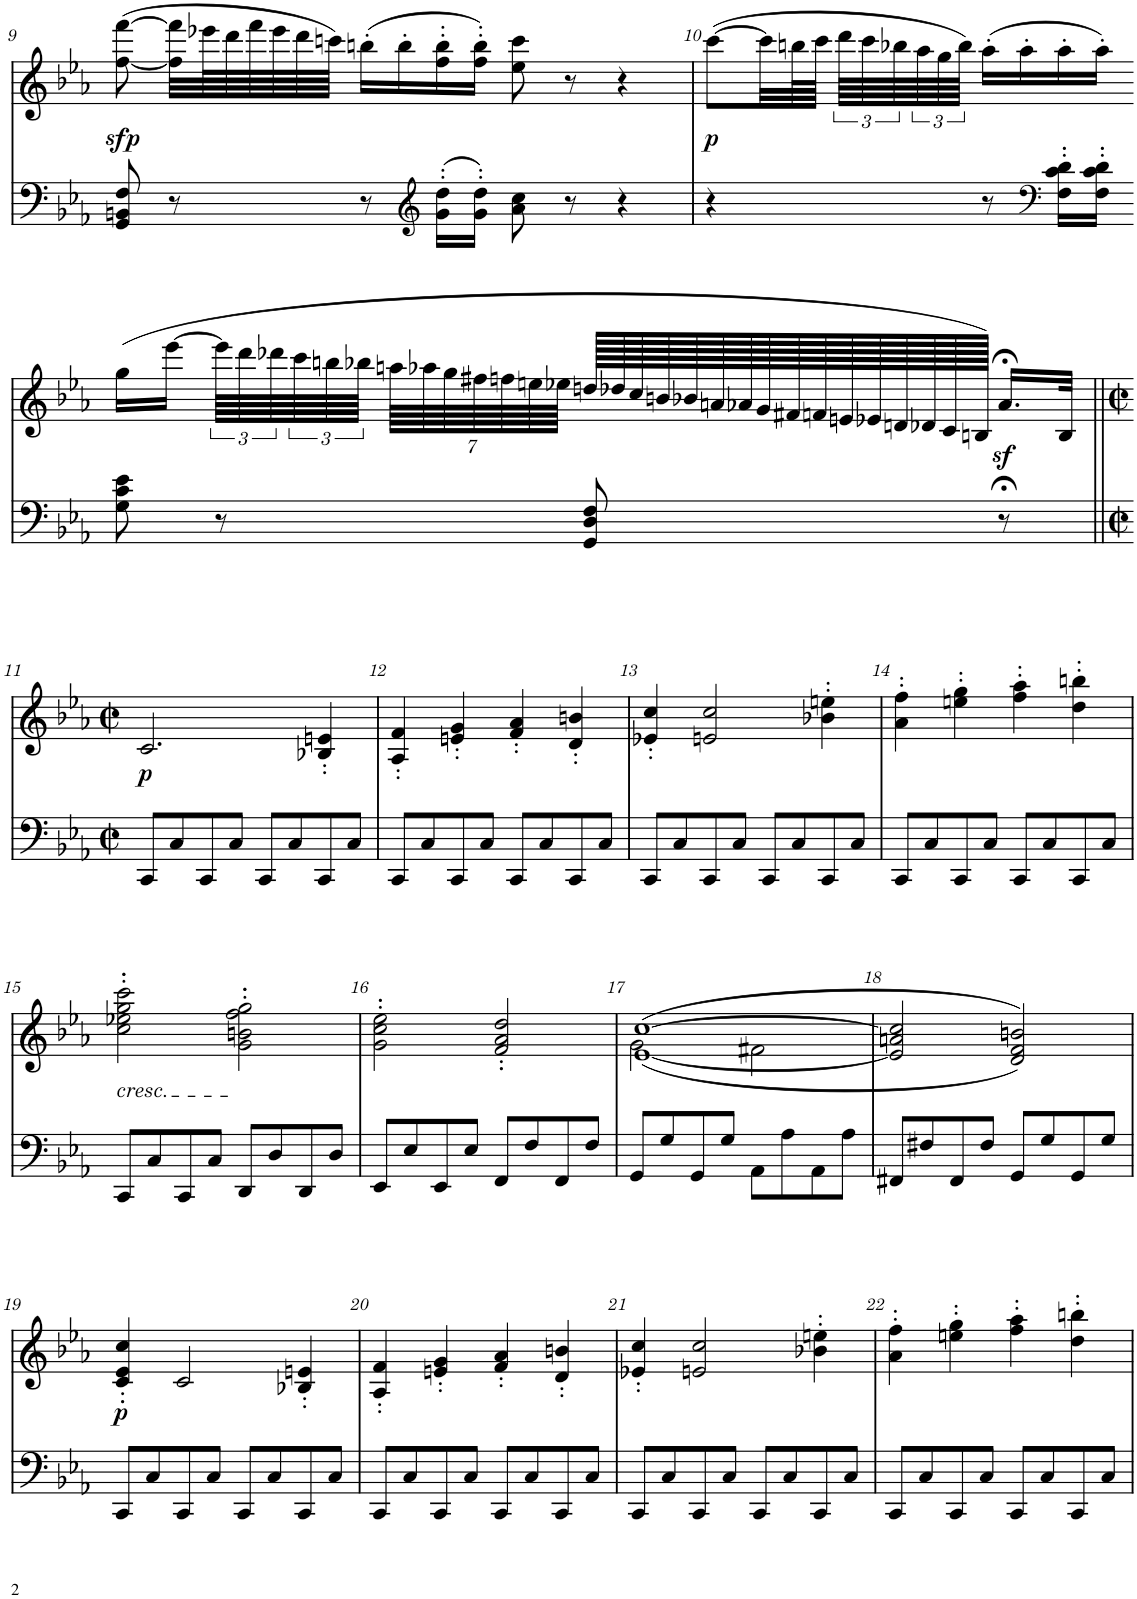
**kern	**kern	**text	**dynam
*part2	*part1	*part1	*part1
*staff2	*staff1	*staff1	*staff1
*I"piano	*I"piano	*	*
*I'Pno	*I'Pno	*	*
!!LO:PB:g=z
*clefF4	*clefG2	*	*
*k[b-e-a-]	*k[b-e-a-]	*	*
*c:	*c:	*	*
*M4/4	*M4/4	*	*
*met(c)	*met(c)	*	*
=9	=9	=9	=9
!	!	!	!LO:DY:b
8GG/ 8BBn/ 8F/	([8ff\ [8fff\	.	sfp
8r	32ff\] 32fff\]LLL	.	.
.	64eee-X\L	.	.
.	64ddd\	.	.
.	64fff\	.	.
.	64eee-\	.	.
.	64ddd\	.	.
.	64cccn\JJJJ)	.	.
8r	(16bbn'\LL	.	.
.	16bb'\	.	.
*clefG2	*	*	*
(16g\' 16dd\'LL	16ff\' 16bb\'	.	.
16g\' 16dd\'JJ)	16ff\' 16bb\'JJ)	.	.
8a-\ 8cc\	8ee-\ 8ccc\	.	.
8r	8r	.	.
4r	4r	.	.
=10	=10	=10	=10
!	!	!LO:LY:b	!LO:DY:b
4r	([8ccc\L	p	p
.	32ccc\LL]	.	.
.	64bbn\L	.	.
.	64ccc\JJJJ	.	.
.	96ddd\LLLL	.	.
.	96ccc\	.	.
.	96bb-X\	.	.
.	96aa-\	.	.
.	96gg\	.	.
.	96bb-\JJJJ)	.	.
8r	(16aa-'\LL	.	.
.	16aa-'\	.	.
*clefF4	*	*	*
16F\' 16c\' 16d\'LL	16aa-'\	.	.
16F\' 16c\' 16d\'JJ	16aa-'\JJ)	.	.
!!LO:LB:g=z
=10X1-	=10X1-	=10X1-	=10X1-
8G\ 8c\ 8e-\	(16gg\LL	.	.
.	[16eee-\JJ	.	.
8r	96eee-\LLLL]	.	.
.	96ddd\	.	.
.	96ddd-X\	.	.
.	96ccc\	.	.
.	96bbn\	.	.
.	96bb-X\JJJJ	.	.
*	*Xbrackettup	*	*
.	112aan\LLLL	.	.
.	112aa-X\	.	.
.	112gg\	.	.
.	112ff#X\	.	.
.	112ffn\	.	.
.	112een\	.	.
.	112ee-X\JJJJ	.	.
8GG/ 8D/ 8F/	128ddn/LLLLL	.	.
.	128dd-X/	.	.
.	128cc/	.	.
.	128bn/	.	.
.	128b-X/	.	.
.	128an/	.	.
.	128a-X/	.	.
.	128g/	.	.
.	128f#X/	.	.
.	128fn/	.	.
.	128en/	.	.
.	128e-X/	.	.
.	128dn/	.	.
.	128d-X/	.	.
.	128c/	.	.
.	128Bn/JJJJJ)	.	.
8r;<	16.a-z<;</LL	.	.
.	32B/JJk	.	.
!!LO:LB:g=z
=11||	=11||	=11||	=11||
*M2/2	*M2/2	*	*
*met(c|)	*met(c|)	*	*
!	!	!LO:LY:b	!LO:DY:b
8CC/L	2.c/	p	p
8C/	.	.	.
8CC/	.	.	.
8C/J	.	.	.
8CC/L	.	.	.
8C/	.	.	.
8CC/	4B-X/' 4en/'	.	.
8C/J	.	.	.
=12	=12	=12	=12
8CC/L	4A-/' 4f/'	.	.
8C/	.	.	.
8CC/	4en/' 4g/'	.	.
8C/J	.	.	.
8CC/L	4f/' 4a-/'	.	.
8C/	.	.	.
8CC/	4d/' 4bn/'	.	.
8C/J	.	.	.
=13	=13	=13	=13
8CC/L	4e-X/' 4cc/'	.	.
8C/	.	.	.
8CC/	2en/ 2cc/	.	.
8C/J	.	.	.
8CC/L	.	.	.
8C/	.	.	.
8CC/	4b-X\' 4een\'	.	.
8C/J	.	.	.
=14	=14	=14	=14
8CC/L	4a-\' 4ff\'	.	.
8C/	.	.	.
8CC/	4een\' 4gg\'	.	.
8C/J	.	.	.
8CC/L	4ff\' 4aa-\'	.	.
8C/	.	.	.
8CC/	4dd\' 4bbn\'	.	.
8C/J	.	.	.
!!LO:LB:g=z
=15	=15	=15	=15
!	!LO:TX:b:i:t=cresc.	!	!
!	!	!LO:LY:b	!
8CC/L	2cc\' 2ee-X\' 2gg\' 2ccc\'	<	.
8C/	.	.	.
8CC/	.	.	.
8C/J	.	.	.
8DD/L	2g\' 2bn\' 2ff\' 2gg\'	.	.
8D/	.	.	.
8DD/	.	.	.
8D/J	.	.	.
=16	=16	=16	=16
8EE-/L	2g\' 2cc\' 2ee-\'	.	.
8E-/	.	.	.
8EE-/	.	.	.
8E-/J	.	.	.
8FF/L	2f/' 2a-/' 2dd/'	.	.
8F/	.	.	.
8FF/	.	.	.
8F/J	.	.	.
=17	=17	=17	=17
*	*^	*	*
8GG/L	(<([<1e- [1cc	2g\	.	.
8G/	.	.	.	.
8GG/	.	.	.	.
8G/J	.	.	.	.
8AA-\L	.	2f#X\	.	.
8A-\	.	.	.	.
8AA-\	.	.	.	.
8A-\J	.	.	.	.
*	*v	*v	*	*
=18	=18	=18	=18
8FF#X/L	2e-/] 2an/ 2cc/]	.	.
8F#X/	.	.	.
8FF#/	.	.	.
8F#/J	.	.	.
8GG/L	2d/ 2f/ 2bn/))	.	.
8G/	.	.	.
8GG/	.	.	.
8G/J	.	.	.
!!LO:LB:g=z
=19	=19	=19	=19
!	!	!LO:LY:b	!LO:DY:b
8CC/L	4c/' 4e-/' 4cc/'	p	p
8C/	.	.	.
8CC/	2c/	.	.
8C/J	.	.	.
8CC/L	.	.	.
8C/	.	.	.
8CC/	4B-X/' 4en/'	.	.
8C/J	.	.	.
=20	=20	=20	=20
8CC/L	4A-/' 4f/'	.	.
8C/	.	.	.
8CC/	4en/' 4g/'	.	.
8C/J	.	.	.
8CC/L	4f/' 4a-/'	.	.
8C/	.	.	.
8CC/	4d/' 4bn/'	.	.
8C/J	.	.	.
=21	=21	=21	=21
8CC/L	4e-X/' 4cc/'	.	.
8C/	.	.	.
8CC/	2en/ 2cc/	.	.
8C/J	.	.	.
8CC/L	.	.	.
8C/	.	.	.
8CC/	4b-X\' 4een\'	.	.
8C/J	.	.	.
=22	=22	=22	=22
8CC/L	4a-\' 4ff\'	.	.
8C/	.	.	.
8CC/	4een\' 4gg\'	.	.
8C/J	.	.	.
8CC/L	4ff\' 4aa-\'	.	.
8C/	.	.	.
8CC/	4dd\' 4bbn\'	.	.
8C/J	.	.	.
=	=	=	=
*-	*-	*-	*-
